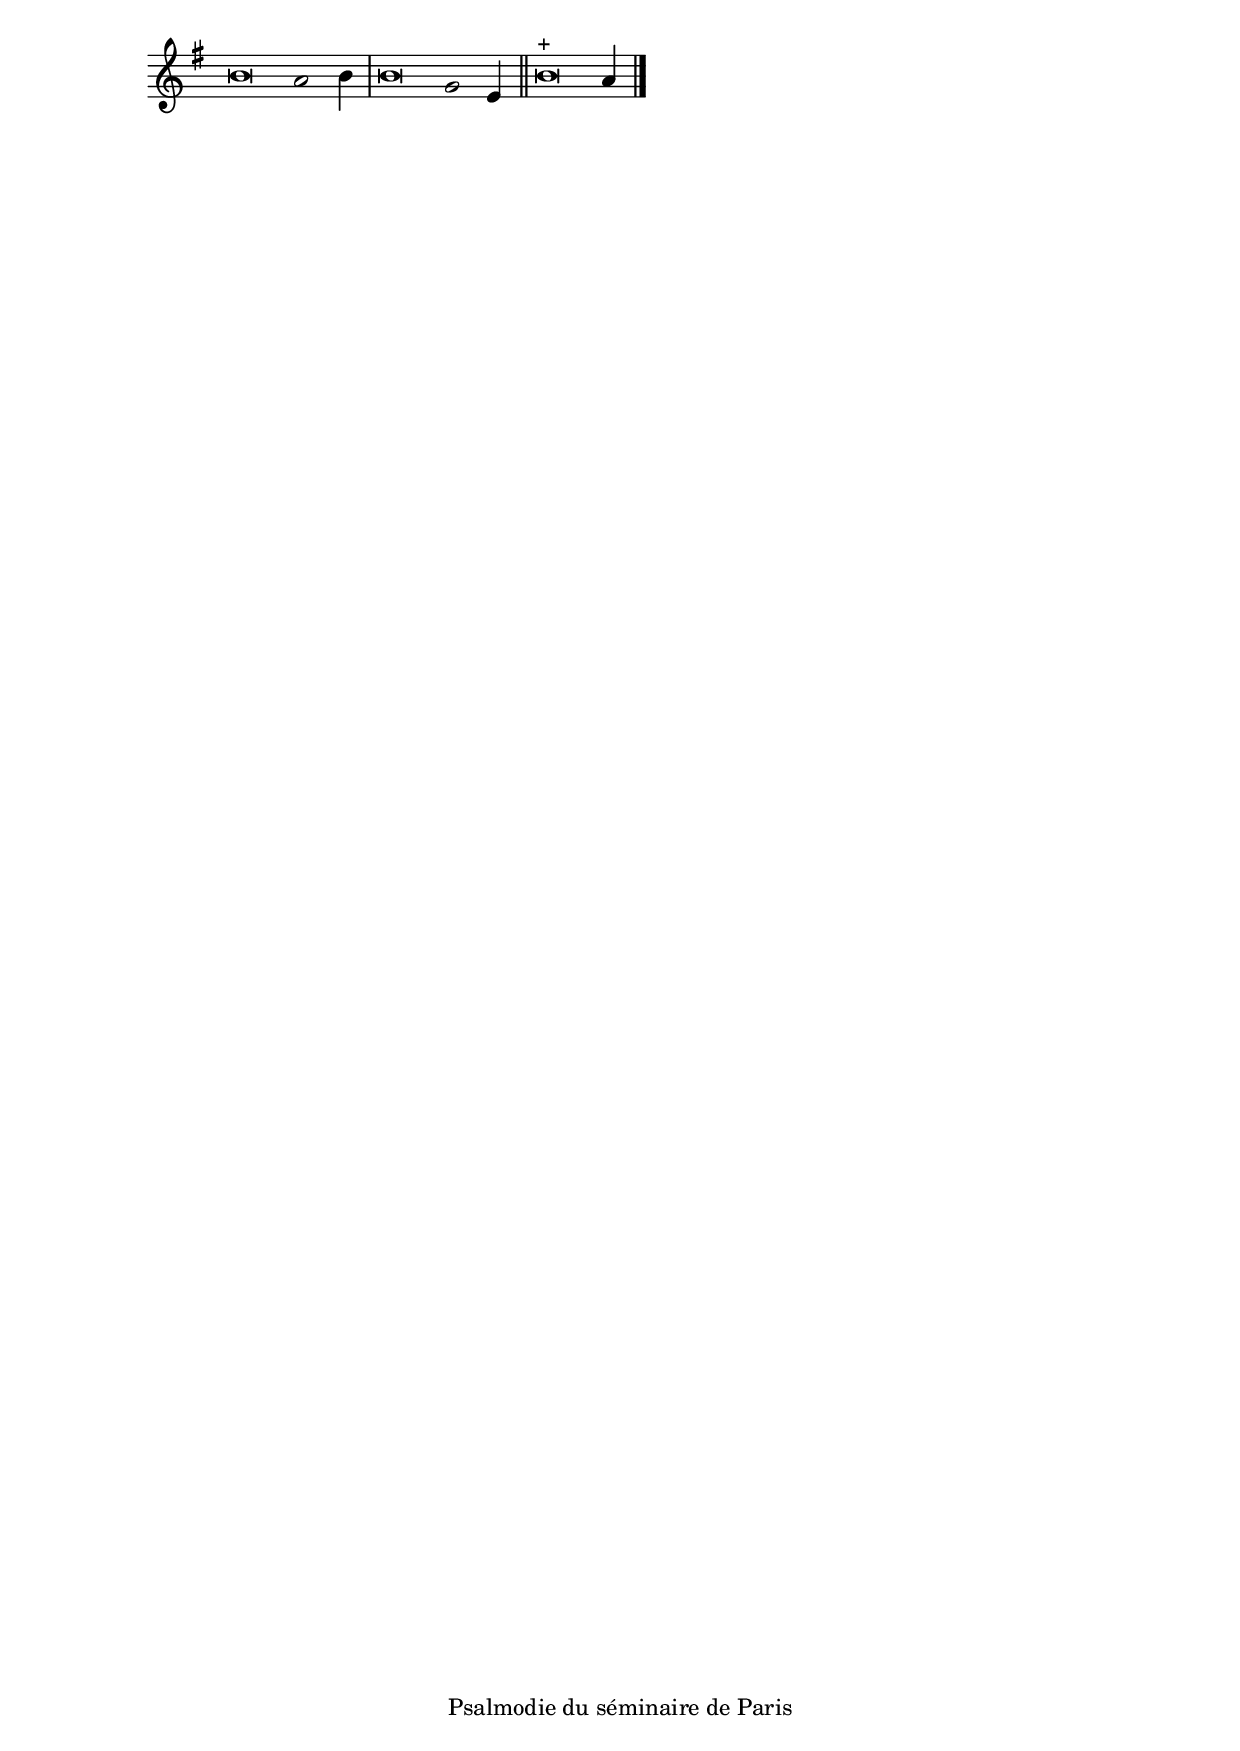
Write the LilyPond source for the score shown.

\version "2.20.0"
\language "italiano"

stemOff = \hide Staff.Stem
stemOn  = \undo \stemOff

\header {
  %title = "Psaume 123"
  %tagline = ##f
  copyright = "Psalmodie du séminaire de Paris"
}

\score {
  \new Staff \with { \remove "Time_signature_engraver" }
  \relative
  {
    \key sol \major
    \cadenzaOn
    \stemOff si'\breve la2 \stemOn si4
    \bar "|"
    \stemOff si\breve sol2 \stemOn mi4
    \bar "||"
    \stemOff si'\breve^\markup{ + } \stemOn la4
    \bar "|."
  }
}